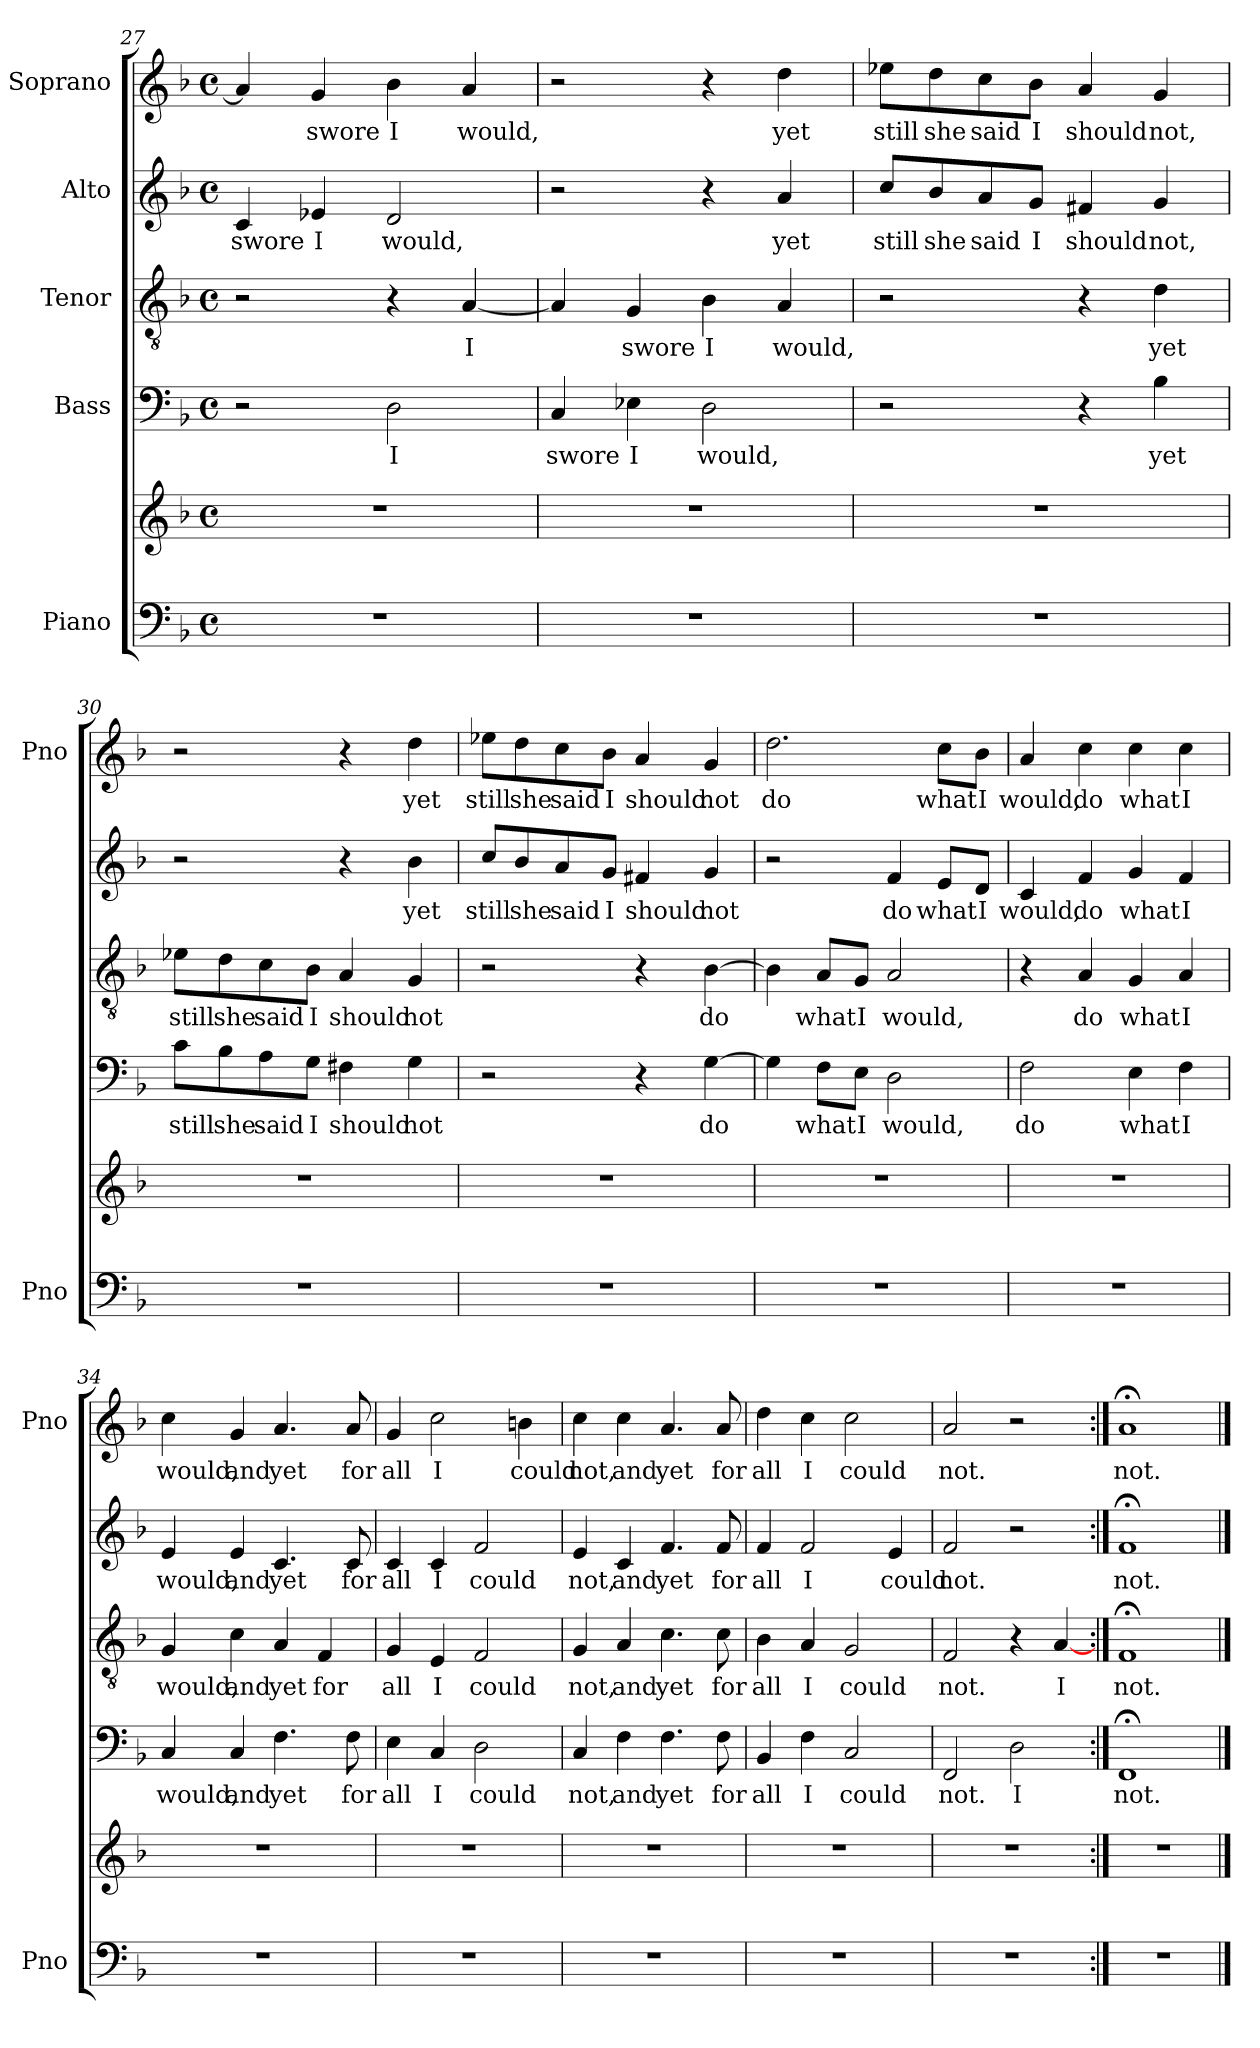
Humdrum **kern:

**kern	**kern	**kern	**text	**kern	**text	**kern	**text	**kern	**text
*part5	*part5	*part4	*part4	*part3	*part3	*part2	*part2	*part1	*part1
*staff6	*staff5	*staff4	*staff4	*staff3	*staff3	*staff2	*staff2	*staff1	*staff1
*I"Piano	*	*I"Bass	*	*I"Tenor	*	*I"Alto	*	*I"Soprano	*
*I'Pno	*	*	*	*	*	*	*	*I'Pno	*
!!LO:PB:g=z
*clefF4	*clefG2	*clefF4	*	*clefGv2	*	*clefG2	*	*clefG2	*
*k[b-]	*k[b-]	*k[b-]	*	*k[b-]	*	*k[b-]	*	*k[b-]	*
*F:	*F:	*F:	*	*F:	*	*F:	*	*F:	*
*M4/4	*M4/4	*M4/4	*	*M4/4	*	*M4/4	*	*M4/4	*
*met(c)	*met(c)	*met(c)	*	*met(c)	*	*met(c)	*	*met(c)	*
=27	=27	=27	=27	=27	=27	=27	=27	=27	=27
1r	1r	2r	.	2r	.	4c/	swore	4a/]	.
.	.	.	.	.	.	4e-X/	I	4g/	swore
.	.	2D\	I	4r	.	2d/	would,	4b-\	I
.	.	.	.	[4A/	I	.	.	4a/	would,
=28	=28	=28	=28	=28	=28	=28	=28	=28	=28
1r	1r	4C/	swore	4A/]	.	2r	.	2r	.
.	.	4E-X\	I	4G/	swore	.	.	.	.
.	.	2D\	would,	4B-\	I	4r	.	4r	.
.	.	.	.	4A/	would,	4a/	yet	4dd\	yet
=29	=29	=29	=29	=29	=29	=29	=29	=29	=29
1r	1r	2r	.	2r	.	8cc/L	still	8ee-X\L	still
.	.	.	.	.	.	8b-/	she	8dd\	she
.	.	.	.	.	.	8a/	said	8cc\	said
.	.	.	.	.	.	8g/J	I	8b-\J	I
.	.	4r	.	4r	.	4f#X/	should	4a/	should
.	.	4B-\	yet	4d\	yet	4g/	not,	4g/	not,
=30	=30	=30	=30	=30	=30	=30	=30	=30	=30
1r	1r	8c\L	still	8e-X\L	still	2r	.	2r	.
.	.	8B-\	she	8d\	she	.	.	.	.
.	.	8A\	said	8c\	said	.	.	.	.
.	.	8G\J	I	8B-\J	I	.	.	.	.
.	.	4F#X\	should	4A/	should	4r	.	4r	.
.	.	4G\	not	4G/	not	4b-\	yet	4dd\	yet
!!LO:LB:g=z
=31	=31	=31	=31	=31	=31	=31	=31	=31	=31
1r	1r	2r	.	2r	.	8cc/L	still	8ee-X\L	still
.	.	.	.	.	.	8b-/	she	8dd\	she
.	.	.	.	.	.	8a/	said	8cc\	said
.	.	.	.	.	.	8g/J	I	8b-\J	I
.	.	4r	.	4r	.	4f#X/	should	4a/	should
.	.	[4G\	do	[4B-\	do	4g/	not	4g/	not
=32	=32	=32	=32	=32	=32	=32	=32	=32	=32
1r	1r	4G\]	.	4B-\]	.	2r	.	2.dd\	do
.	.	8F\L	what	8A/L	what	.	.	.	.
.	.	8E\J	I	8G/J	I	.	.	.	.
.	.	2D\	would,	2A/	would,	4f/	do	.	.
.	.	.	.	.	.	8e/L	what	8cc\L	what
.	.	.	.	.	.	8d/J	I	8b-\J	I
=33	=33	=33	=33	=33	=33	=33	=33	=33	=33
1r	1r	2F\	do	4r	.	4c/	would,	4a/	would,
.	.	.	.	4A/	do	4f/	do	4cc\	do
.	.	4E\	what	4G/	what	4g/	what	4cc\	what
.	.	4F\	I	4A/	I	4f/	I	4cc\	I
=34	=34	=34	=34	=34	=34	=34	=34	=34	=34
1r	1r	4C/	would,	4G/	would,	4e/	would,	4cc\	would,
.	.	4C/	and	4c\	and	4e/	and	4g/	and
.	.	4.F\	yet	4A/	yet	4.c/	yet	4.a/	yet
.	.	.	.	4F/	for	.	.	.	.
.	.	8F\	for	.	.	8c/	for	8a/	for
!!LO:LB:g=z
=35	=35	=35	=35	=35	=35	=35	=35	=35	=35
1r	1r	4E\	all	4G/	all	4c/	all	4g/	all
.	.	4C/	I	4E/	I	4c/	I	2cc\	I
.	.	2D\	could	2F/	could	2f/	could	.	.
.	.	.	.	.	.	.	.	4bn\	could
=36	=36	=36	=36	=36	=36	=36	=36	=36	=36
1r	1r	4C/	not,	4G/	not,	4e/	not,	4cc\	not,
.	.	4F\	and	4A/	and	4c/	and	4cc\	and
.	.	4.F\	yet	4.c\	yet	4.f/	yet	4.a/	yet
.	.	8F\	for	8c\	for	8f/	for	8a/	for
=37	=37	=37	=37	=37	=37	=37	=37	=37	=37
1r	1r	4BB-/	all	4B-\	all	4f/	all	4dd\	all
.	.	4F\	I	4A/	I	2f/	I	4cc\	I
.	.	2C/	could	2G/	could	.	.	2cc\	could
.	.	.	.	.	.	4e/	could	.	.
=38	=38	=38	=38	=38	=38	=38	=38	=38	=38
1r	1r	2FF/	not.	2F/	not.	2f/	not.	2a/	not.
.	.	2D\	I	4r	.	2r	.	2r	.
.	.	.	.	[4A/	I	.	.	.	.
=39:|!	=39:|!	=39:|!	=39:|!	=39:|!	=39:|!	=39:|!	=39:|!	=39:|!	=39:|!
1r	1r	1FF;<	not.	1F;<	not.	1f;<	not.	1a;<	not.
==	==	==	==	==	==	==	==	==	==
*-	*-	*-	*-	*-	*-	*-	*-	*-	*-
